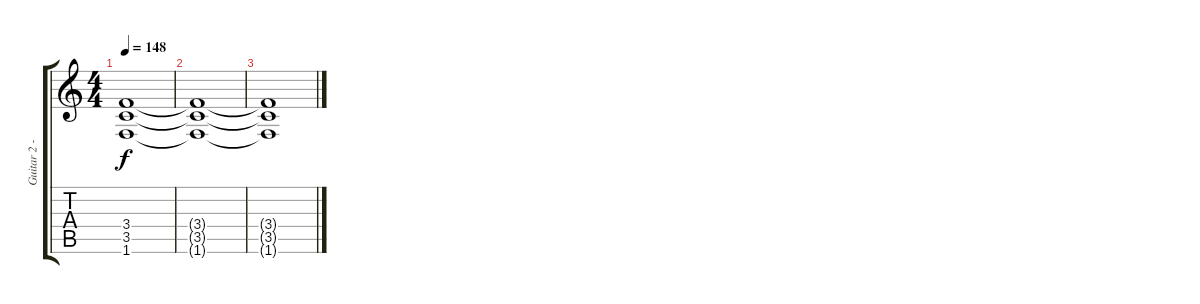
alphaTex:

\track ("Guitar 2 - Jim" "Guitar 2 -") {instrument distortionguitar}
\staff {score tabs}
\tuning (E4 B3 G3 D3 A2 E2) {hide}
\ts (4 4)
\tempo 148
\clef g2
\ks c
(3.4{t} 3.5{t} 1.6{t}).1{dy f} |
(3.4{t} 3.5{t} 1.6{t}).1 |
(3.4{t} 3.5{t} 1.6{t}).1
